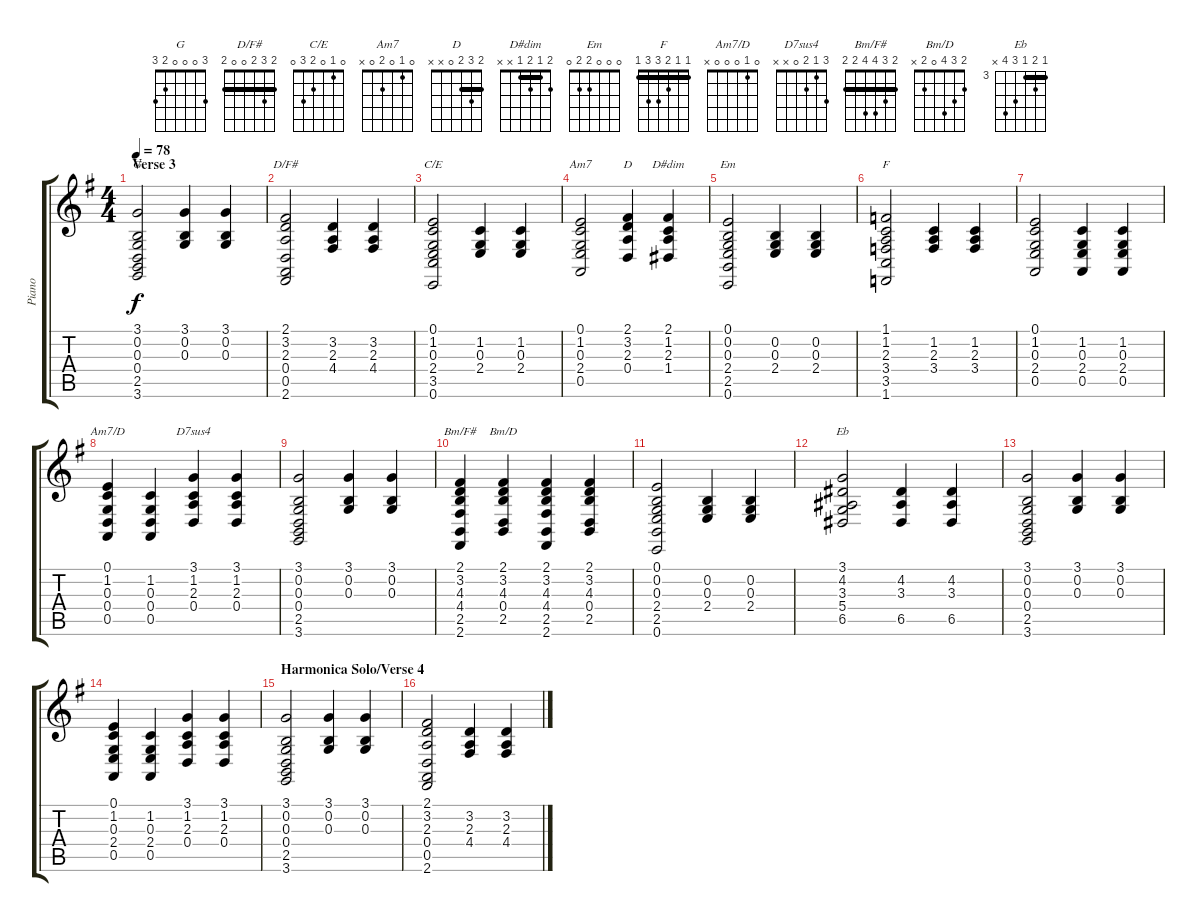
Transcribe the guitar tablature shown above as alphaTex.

\track ("Piano" "Piano") {instrument acousticgrandpiano}
\staff {score tabs}
\tuning (E4 B3 G3 D3 A2 E2) {hide}
\chord ("G" 3 0 0 0 2 3)
\chord ("D/F#" 2 3 2 0 0 2) {barre 2}
\chord ("C/E" 0 1 0 2 3 0)
\chord ("Am7" 0 1 0 2 0 x)
\chord ("D" 2 3 2 0 x x) {barre 2}
\chord ("D#dim" 2 1 2 1 x x) {barre 1}
\chord ("Em" 0 0 0 2 2 0)
\chord ("F" 1 1 2 3 3 1) {barre 1}
\chord ("Am7/D" 0 1 0 0 0 x)
\chord ("D7sus4" 3 1 2 0 x x)
\chord ("Bm/F#" 2 3 4 4 2 2) {barre 2}
\chord ("Bm/D" 2 3 4 0 2 x)
\chord ("Eb" 3 4 3 5 6 x) {firstfret 3 barre 3}
\ts (4 4)
\section ("" "Verse 3")
\tempo 78
\clef g2
\ks g
(3.1 0.2 0.3 0.4 2.5 3.6).2{ch "G" dy f} (3.1 0.2 0.3).4 (3.1 0.2 0.3).4 |
(2.1 3.2 2.3 0.4 0.5 2.6).2{ch "D/F#"} (3.2 2.3 4.4).4 (3.2 2.3 4.4).4 |
(0.1 1.2 0.3 2.4 3.5 0.6).2{ch "C/E"} (1.2 0.3 2.4).4 (1.2 0.3 2.4).4 |
(0.1 1.2 0.3 2.4 0.5).2{ch "Am7"} (2.1 3.2 2.3 0.4).4{ch "D"} (2.1 1.2 2.3 1.4).4{ch "D#dim"} |
(0.1 0.2 0.3 2.4 2.5 0.6).2{ch "Em"} (0.2 0.3 2.4).4 (0.2 0.3 2.4).4 |
(1.1 1.2 2.3 3.4 3.5 1.6).2{ch "F"} (1.2 2.3 3.4).4 (1.2 2.3 3.4).4 |
(0.1 1.2 0.3 2.4 0.5).2 (1.2 0.3 2.4 0.5).4 (1.2 0.3 2.4 0.5).4 |
(0.1 1.2 0.3 0.4 0.5).4{ch "Am7/D"} (1.2 0.3 0.4 0.5).4 (3.1 1.2 2.3 0.4).4{ch "D7sus4"} (3.1 1.2 2.3 0.4).4 |
(3.1 0.2 0.3 0.4 2.5 3.6).2 (3.1 0.2 0.3).4 (3.1 0.2 0.3).4 |
(2.1 3.2 4.3 4.4 2.5 2.6).4{ch "Bm/F#"} (2.1 3.2 4.3 0.4 2.5).4{ch "Bm/D"} (2.1 3.2 4.3 4.4 2.5 2.6).4 (2.1 3.2 4.3 0.4 2.5).4 |
(0.1 0.2 0.3 2.4 2.5 0.6).2 (0.2 0.3 2.4).4 (0.2 0.3 2.4).4 |
(3.1 4.2 3.3 5.4 6.5).2{ch "Eb"} (4.2 3.3 6.5).4 (4.2 3.3 6.5).4 |
(3.1 0.2 0.3 0.4 2.5 3.6).2 (3.1 0.2 0.3).4 (3.1 0.2 0.3).4 |
(0.1 1.2 0.3 2.4 0.5).4 (1.2 0.3 2.4 0.5).4 (3.1 1.2 2.3 0.4).4 (3.1 1.2 2.3 0.4).4 |
\section ("" "Harmonica Solo/Verse 4")
(3.1 0.2 0.3 0.4 2.5 3.6).2 (3.1 0.2 0.3).4 (3.1 0.2 0.3).4 |
(2.1 3.2 2.3 0.4 0.5 2.6).2 (3.2 2.3 4.4).4 (3.2 2.3 4.4).4
